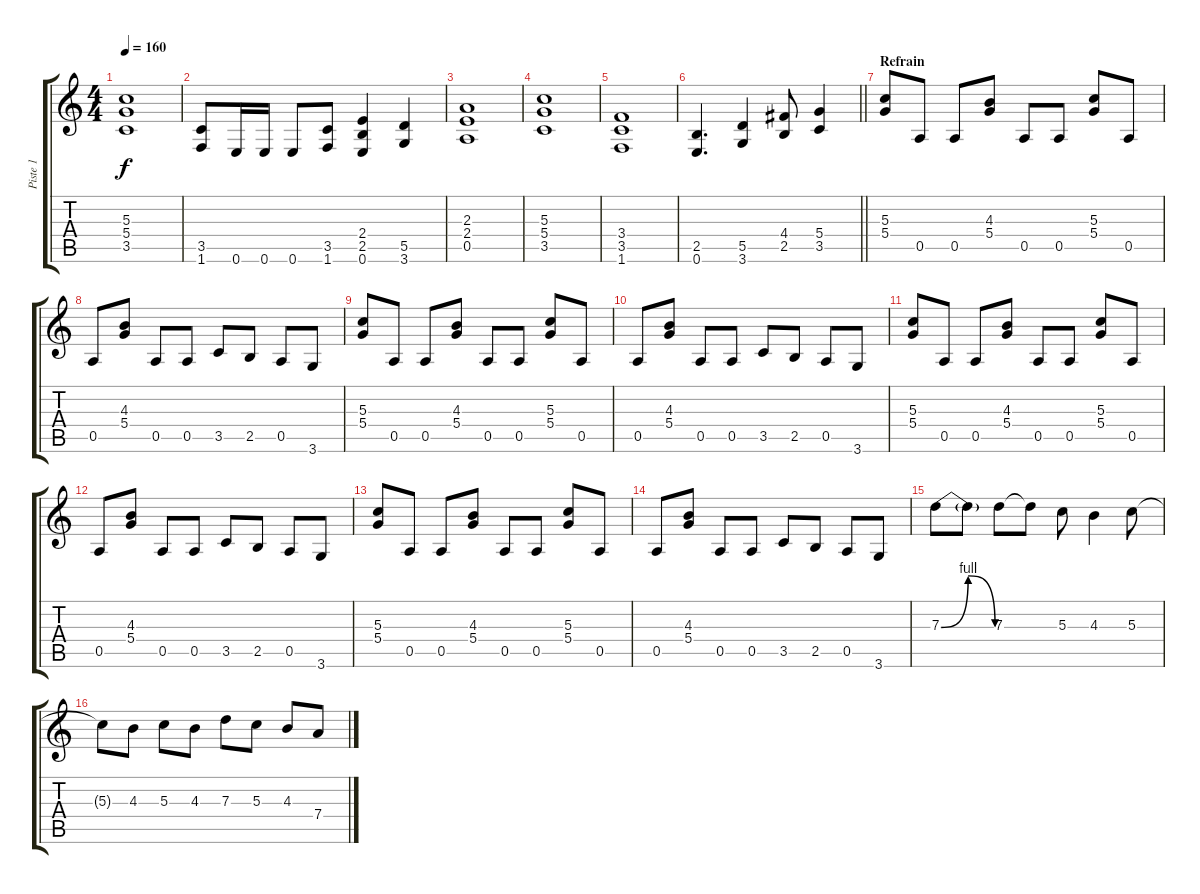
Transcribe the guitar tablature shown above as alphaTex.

\track ("Piste 1" "Piste 1") {instrument distortionguitar}
\staff {score tabs}
\tuning (E4 B3 G3 D3 A2 E2) {hide}
\ts (4 4)
\tempo 160
\clef g2
\ks c
(5.3 5.4 3.5).1{dy f} |
(3.5 1.6).8 0.6.16 0.6.16 0.6.8 (3.5 1.6).8 (2.4 2.5 0.6).4 (5.5 3.6).4 |
(2.3 2.4 0.5).1 |
(5.3 5.4 3.5).1 |
(3.4 3.5 1.6).1 |
\barLineRight lightlight
(2.5 0.6).4{d} (5.5 3.6).4 (4.4 2.5).8 (5.4 3.5).4 |
\section ("" "Refrain")
(5.3 5.4).8 0.5.8 0.5.8 (4.3 5.4).8 0.5.8 0.5.8 (5.3 5.4).8 0.5.8 |
0.5.8 (4.3 5.4).8 0.5.8 0.5.8 3.5.8 2.5.8 0.5.8 3.6.8 |
(5.3 5.4).8 0.5.8 0.5.8 (4.3 5.4).8 0.5.8 0.5.8 (5.3 5.4).8 0.5.8 |
0.5.8 (4.3 5.4).8 0.5.8 0.5.8 3.5.8 2.5.8 0.5.8 3.6.8 |
(5.3 5.4).8 0.5.8 0.5.8 (4.3 5.4).8 0.5.8 0.5.8 (5.3 5.4).8 0.5.8 |
0.5.8 (4.3 5.4).8 0.5.8 0.5.8 3.5.8 2.5.8 0.5.8 3.6.8 |
(5.3 5.4).8 0.5.8 0.5.8 (4.3 5.4).8 0.5.8 0.5.8 (5.3 5.4).8 0.5.8 |
0.5.8 (4.3 5.4).8 0.5.8 0.5.8 3.5.8 2.5.8 0.5.8 3.6.8 |
7.3{be (bendrelease 0 0 15 4 45 4 60 0)}.8 7.3{t}.8 7.3.8 7.3{t}.8 5.3.8 4.3.4 5.3.8 |
5.3{t}.8 4.3.8 5.3.8 4.3.8 7.3.8 5.3.8 4.3.8 7.4.8
